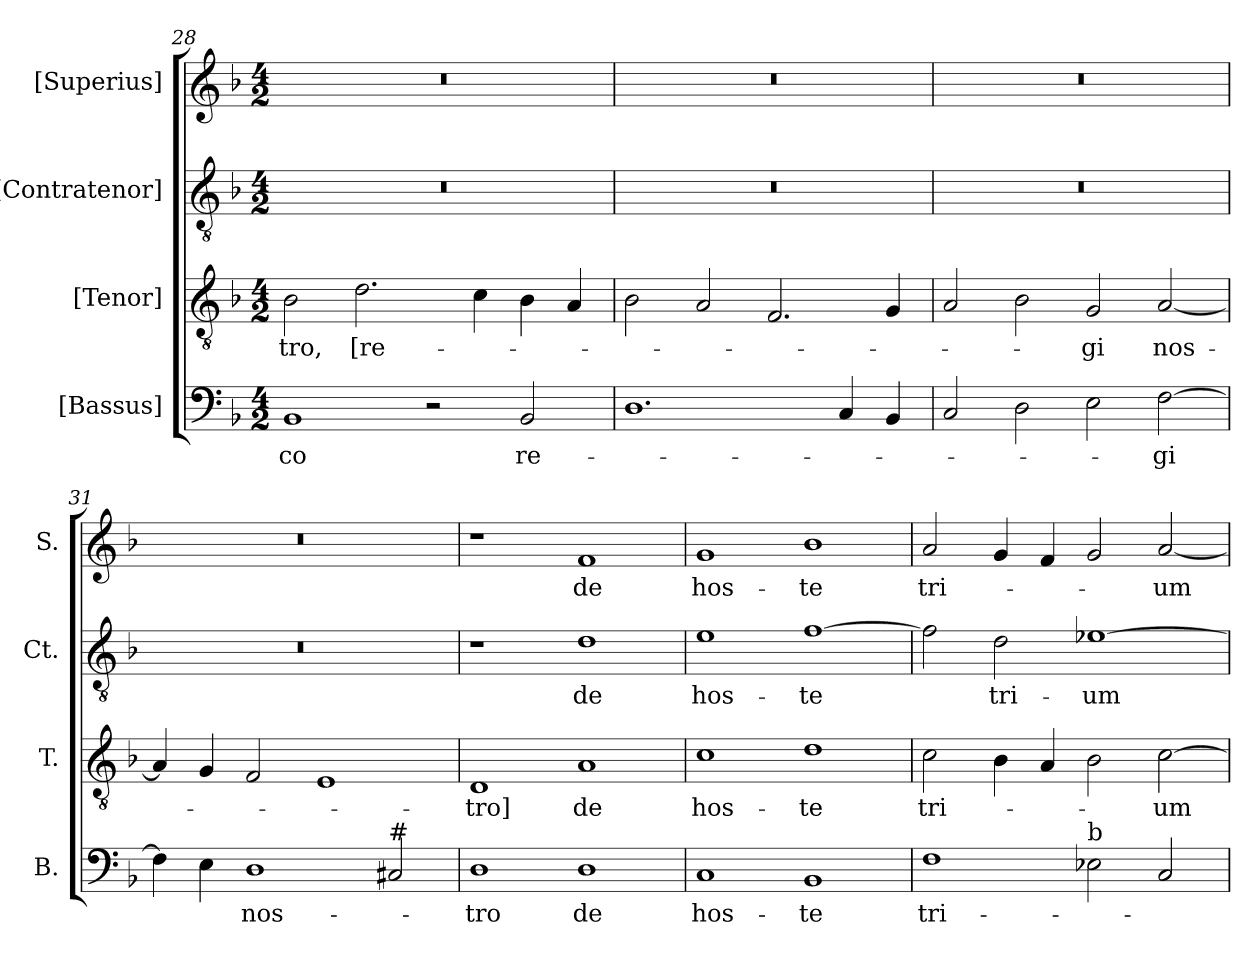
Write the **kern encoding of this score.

**kern	**text	**kern	**text	**kern	**text	**kern	**text
*part4	*part4	*part3	*part3	*part2	*part2	*part1	*part1
*staff4	*staff4	*staff3	*staff3	*staff2	*staff2	*staff1	*staff1
*I"[Bassus]	*	*I"[Tenor]	*	*I"[Contratenor]	*	*I"[Superius]	*
*I'B.	*	*I'T.	*	*I'Ct.	*	*I'S.	*
*clefF4	*	*clefGv2	*	*clefGv2	*	*clefG2	*
*	*	*ITrd7c12	*	*ITrd7c12	*	*	*
*k[b-]	*	*k[b-]	*	*k[b-]	*	*k[b-]	*
*F:	*	*F:	*	*F:	*	*F:	*
*M4/2	*	*M4/2	*	*M4/2	*	*M4/2	*
=28	=28	=28	=28	=28	=28	=28	=28
!	!LO:LY:b:color=#000000	!	!	!	!	!	!
!	!	!	!LO:LY:b:color=#000000	!LO:N:vis=1	!	!LO:N:vis=1	!
1BB-i	-co	2BB-i\	-tro,	0r	.	0r	.
!	!	!	!LO:LY:b:color=#000000	!	!	!	!
.	.	2.Di\	[re-	.	.	.	.
2r	.	.	.	.	.	.	.
.	.	4Ci\	.	.	.	.	.
!	!LO:LY:b:color=#000000	!	!	!	!	!	!
2BB-i/	re-	4BB-i\	.	.	.	.	.
.	.	4AAi/	.	.	.	.	.
=29	=29	=29	=29	=29	=29	=29	=29
!	!	!	!	!LO:N:vis=1	!	!LO:N:vis=1	!
1.Di	.	2BB-i\	.	0r	.	0r	.
.	.	2AAi/	.	.	.	.	.
.	.	2.FFi/	.	.	.	.	.
4Ci/	.	.	.	.	.	.	.
4BB-i/	.	4GGi/	.	.	.	.	.
!!LO:PB:g=z
=30	=30	=30	=30	=30	=30	=30	=30
!	!	!	!	!LO:N:vis=1	!	!LO:N:vis=1	!
2Ci/	.	2AAi/	.	0r	.	0r	.
2Di\	.	2BB-i\	.	.	.	.	.
!	!	!	!LO:LY:b:color=#000000	!	!	!	!
2Ei\	.	2GGi/	-gi	.	.	.	.
!	!LO:LY:b:color=#000000	!	!	!	!	!	!
!	!	!	!LO:LY:b:color=#000000	!	!	!	!
[>2Fi\	-gi	[<2AAi/	nos-	.	.	.	.
=31	=31	=31	=31	=31	=31	=31	=31
!	!	!	!	!LO:N:vis=1	!	!LO:N:vis=1	!
4Fi\]	.	4AAi/]	.	0r	.	0r	.
4Ei\	.	4GGi/	.	.	.	.	.
!	!LO:LY:b:color=#000000	!	!	!	!	!	!
1Di	nos-	2FFi/	.	.	.	.	.
.	.	1EEi	.	.	.	.	.
!LO:TX:a:t=#	!	!	!	!	!	!	!
2C#j/	.	.	.	.	.	.	.
=32	=32	=32	=32	=32	=32	=32	=32
!	!LO:LY:b:color=#000000	!	!	!	!	!	!
!	!	!	!LO:LY:b:color=#000000	!	!	!	!
1Di	-tro	1DDi	-tro]	1r	.	1r	.
!	!LO:LY:b:color=#000000	!	!	!	!	!	!
!	!	!	!LO:LY:b:color=#000000	!	!	!	!
!	!	!	!	!	!LO:LY:b:color=#000000	!	!
!	!	!	!	!	!	!	!LO:LY:b:color=#000000
1Di	de	1AAi	de	1Di	de	1fi	de
=33	=33	=33	=33	=33	=33	=33	=33
!	!LO:LY:b:color=#000000	!	!	!	!	!	!
!	!	!	!LO:LY:b:color=#000000	!	!	!	!
!	!	!	!	!	!LO:LY:b:color=#000000	!	!
!	!	!	!	!	!	!	!LO:LY:b:color=#000000
1Ci	hos-	1Ci	hos-	1Ei	hos-	1gi	hos-
!	!LO:LY:b:color=#000000	!	!	!	!	!	!
!	!	!	!LO:LY:b:color=#000000	!	!	!	!
!	!	!	!	!	!LO:LY:b:color=#000000	!	!
!	!	!	!	!	!	!	!LO:LY:b:color=#000000
1BB-i	-te	1Di	-te	[>1Fi	-te	1b-i	-te
=34	=34	=34	=34	=34	=34	=34	=34
!	!LO:LY:b:color=#000000	!	!	!	!	!	!
!	!	!	!LO:LY:b:color=#000000	!	!	!	!
!	!	!	!	!	!	!	!LO:LY:b:color=#000000
1Fi	tri-	2Ci\	tri-	2Fi\]	.	2ai/	tri-
!	!	!	!	!	!LO:LY:b:color=#000000	!	!
.	.	4BB-i\	.	2Di\	tri-	4gi/	.
.	.	4AAi/	.	.	.	4fi/	.
!LO:TX:a:t=b	!	!	!	!	!	!	!
!	!	!	!	!	!LO:LY:b:color=#000000	!	!
2E-j\	.	2BB-i\	.	[>1E-Xi	-um-	2gi/	.
!	!	!	!LO:LY:b:color=#000000	!	!	!	!
!	!	!	!	!	!	!	!LO:LY:b:color=#000000
2Ci/	.	[>2Ci\	-um-	.	.	[<2ai/	-um-
=	=	=	=	=	=	=	=
*-	*-	*-	*-	*-	*-	*-	*-
